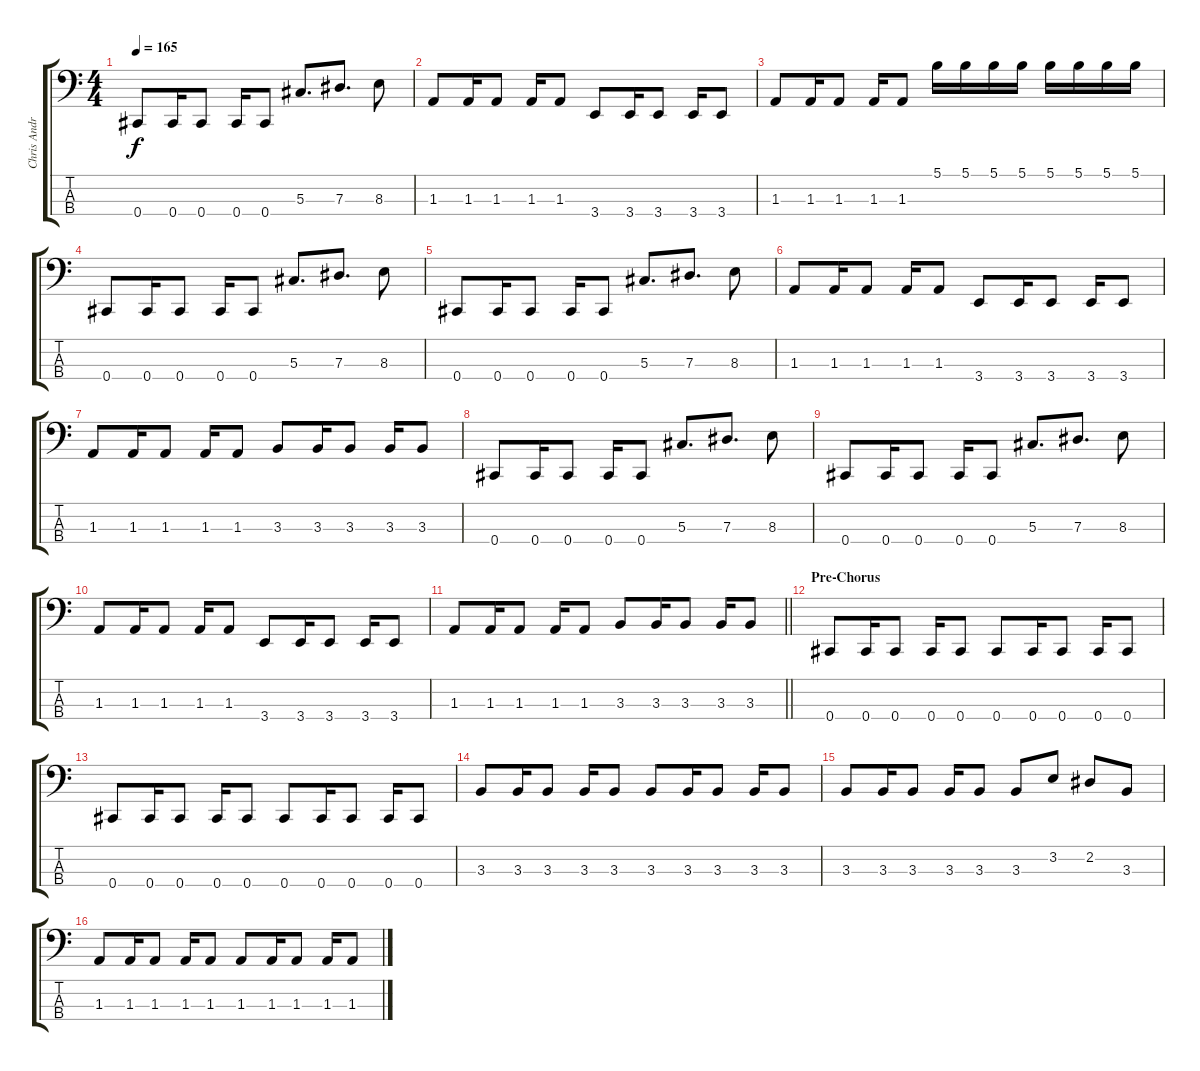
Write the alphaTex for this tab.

\track ("Chris Andrews" "Chris Andr") {instrument electricbasspick}
\staff {score tabs}
\tuning (Gb2 Db2 Ab1 Db1) {hide}
\ts (4 4)
\tempo 165
\clef f4
\ks c
0.4.8{dy f} 0.4.16 0.4.8 0.4.16 0.4.8 5.3.8{d} 7.3.8{d} 8.3.8 |
1.3.8 1.3.16 1.3.8 1.3.16 1.3.8 3.4.8 3.4.16 3.4.8 3.4.16 3.4.8 |
1.3.8 1.3.16 1.3.8 1.3.16 1.3.8 5.1.16 5.1.16 5.1.16 5.1.16 5.1.16 5.1.16 5.1.16 5.1.16 |
0.4.8 0.4.16 0.4.8 0.4.16 0.4.8 5.3.8{d} 7.3.8{d} 8.3.8 |
0.4.8 0.4.16 0.4.8 0.4.16 0.4.8 5.3.8{d} 7.3.8{d} 8.3.8 |
1.3.8 1.3.16 1.3.8 1.3.16 1.3.8 3.4.8 3.4.16 3.4.8 3.4.16 3.4.8 |
1.3.8 1.3.16 1.3.8 1.3.16 1.3.8 3.3.8 3.3.16 3.3.8 3.3.16 3.3.8 |
0.4.8 0.4.16 0.4.8 0.4.16 0.4.8 5.3.8{d} 7.3.8{d} 8.3.8 |
0.4.8 0.4.16 0.4.8 0.4.16 0.4.8 5.3.8{d} 7.3.8{d} 8.3.8 |
1.3.8 1.3.16 1.3.8 1.3.16 1.3.8 3.4.8 3.4.16 3.4.8 3.4.16 3.4.8 |
\barLineRight lightlight
1.3.8 1.3.16 1.3.8 1.3.16 1.3.8 3.3.8 3.3.16 3.3.8 3.3.16 3.3.8 |
\section ("" "Pre-Chorus")
0.4.8 0.4.16 0.4.8 0.4.16 0.4.8 0.4.8 0.4.16 0.4.8 0.4.16 0.4.8 |
0.4.8 0.4.16 0.4.8 0.4.16 0.4.8 0.4.8 0.4.16 0.4.8 0.4.16 0.4.8 |
3.3.8 3.3.16 3.3.8 3.3.16 3.3.8 3.3.8 3.3.16 3.3.8 3.3.16 3.3.8 |
3.3.8 3.3.16 3.3.8 3.3.16 3.3.8 3.3.8 3.2.8 2.2.8 3.3.8 |
1.3.8 1.3.16 1.3.8 1.3.16 1.3.8 1.3.8 1.3.16 1.3.8 1.3.16 1.3.8
